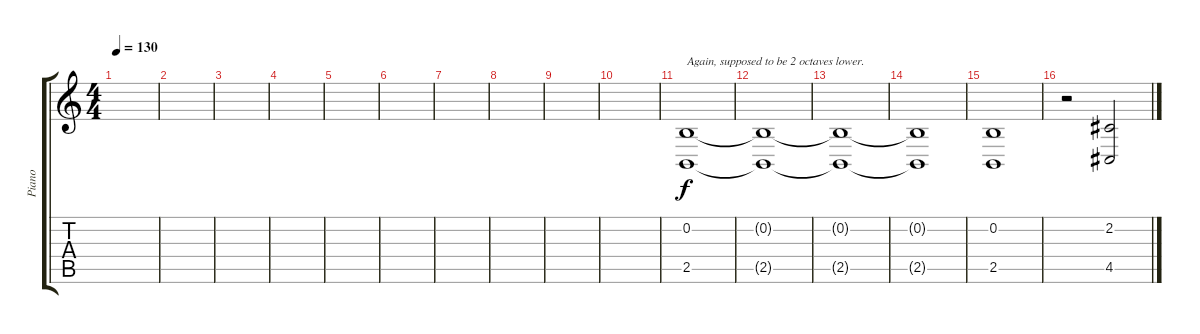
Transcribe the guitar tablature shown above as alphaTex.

\track ("Piano" "Piano") {instrument acousticgrandpiano}
\staff {score tabs}
\tuning (E4 B3 G3 D3 A2 E2) {hide}
\ts (4 4)
\tempo 130
\clef g2
\ks c
|
|
|
|
|
|
|
|
|
|
(0.2 2.5).1{txt "Again, supposed to be 2 octaves lower."} |
(0.2{t} 2.5{t}).1 |
(0.2{t} 2.5{t}).1 |
(0.2{t} 2.5{t}).1 |
(0.2 2.5).1 |
r.2 (2.2 4.5).2
